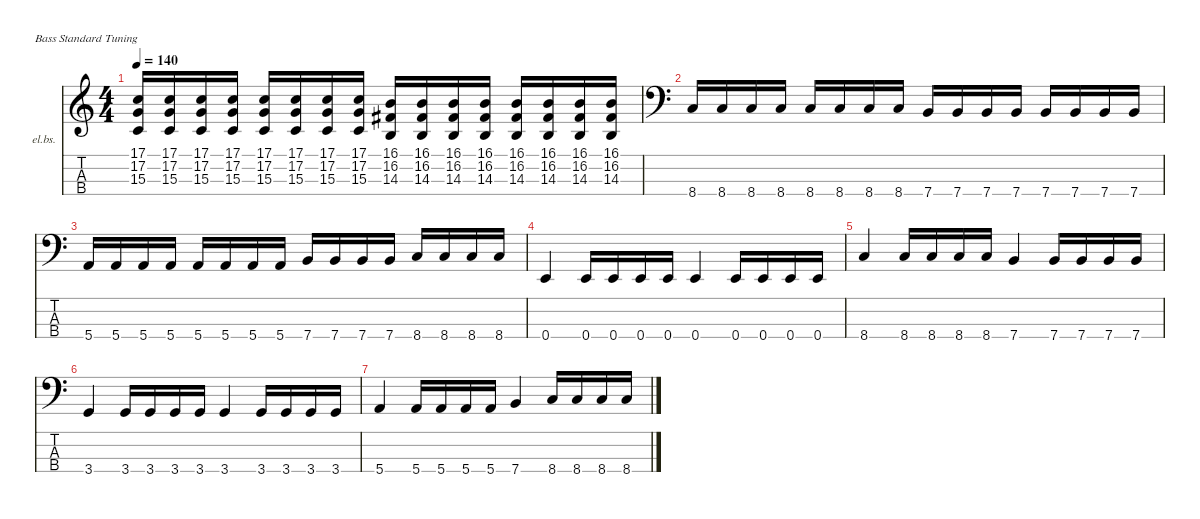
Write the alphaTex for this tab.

\defaultSystemsLayout 4
\hideDynamics
\bracketExtendMode nobrackets
\firstSystemTrackNameOrientation horizontal
\otherSystemsTrackNameOrientation horizontal
\track ("Bass" "el.bs.") {instrument electricbassfinger}
\staff {score tabs}
\tuning (G2 D2 A1 E1)
\ts (4 4)
\tempo 140
\clef g2
\ks c
(15.3 17.2 17.1).16{dy mf} (15.3 17.2 17.1).16 (15.3 17.2 17.1).16 (15.3 17.2 17.1).16 (15.3 17.2 17.1).16 (15.3 17.2 17.1).16 (15.3 17.2 17.1).16 (15.3 17.2 17.1).16 (14.3 16.2{acc #} 16.1).16 (14.3 16.2{acc #} 16.1).16 (14.3 16.2{acc #} 16.1).16 (14.3 16.2{acc #} 16.1).16 (14.3 16.2{acc #} 16.1).16 (14.3 16.2{acc #} 16.1).16 (14.3 16.2{acc #} 16.1).16 (14.3 16.2{acc #} 16.1).16 |
\clef f4
8.4.16 8.4.16 8.4.16 8.4.16 8.4.16 8.4.16 8.4.16 8.4.16 7.4.16 7.4.16 7.4.16 7.4.16 7.4.16 7.4.16 7.4.16 7.4.16 |
5.4.16 5.4.16 5.4.16 5.4.16 5.4.16 5.4.16 5.4.16 5.4.16 7.4.16 7.4.16 7.4.16 7.4.16 8.4.16 8.4.16 8.4.16 8.4.16 |
0.4.4 0.4.16 0.4.16 0.4.16 0.4.16 0.4.4 0.4.16 0.4.16 0.4.16 0.4.16 |
8.4.4 8.4.16 8.4.16 8.4.16 8.4.16 7.4.4 7.4.16 7.4.16 7.4.16 7.4.16 |
3.4.4 3.4.16 3.4.16 3.4.16 3.4.16 3.4.4 3.4.16 3.4.16 3.4.16 3.4.16 |
5.4.4 5.4.16 5.4.16 5.4.16 5.4.16 7.4.4 8.4.16 8.4.16 8.4.16 8.4.16
